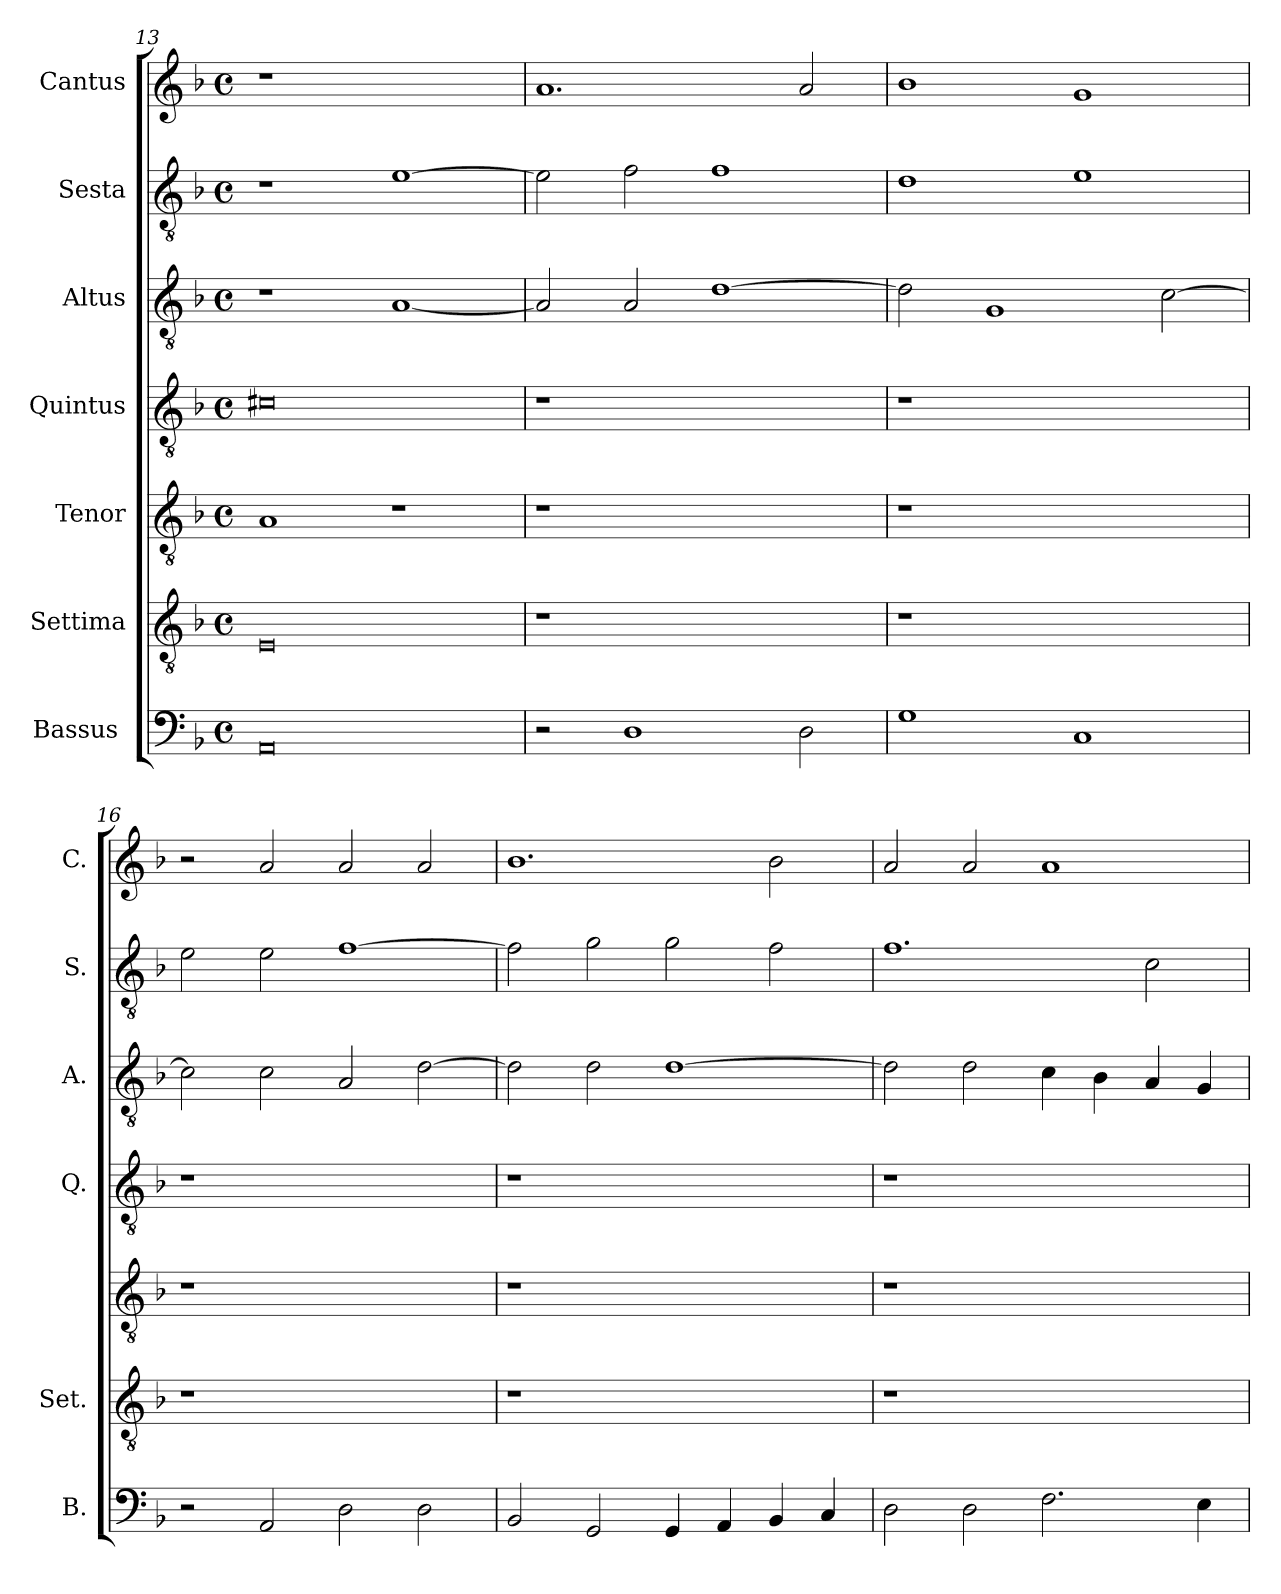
**kern	**kern	**kern	**kern	**kern	**kern	**kern
*part7	*part6	*part5	*part4	*part3	*part2	*part1
*staff7	*staff6	*staff5	*staff4	*staff3	*staff2	*staff1
*I"Bassus 	*I"Settima	*I"Tenor	*I"Quintus	*I"Altus	*I"Sesta	*I"Cantus
*I'B.	*I'Set.	*	*I'Q.	*I'A.	*I'S.	*I'C.
*clefF4	*clefGv2	*clefGv2	*clefGv2	*clefGv2	*clefGv2	*clefG2
*k[b-]	*k[b-]	*k[b-]	*k[b-]	*k[b-]	*k[b-]	*k[b-]
*F:	*F:	*F:	*F:	*F:	*F:	*F:
*M4/4	*M4/4	*M4/4	*M4/4	*M4/4	*M4/4	*M4/4
*met(c)	*met(c)	*met(c)	*met(c)	*met(c)	*met(c)	*met(c)
=13	=13	=13	=13	=13	=13	=13
0AA	0E	1A	0c#X	1r	1r	1r
.	.	1r	.	[1A	[1e	1ryy
=14	=14	=14	=14	=14	=14	=14
2r	1r	1r	1r	2A/]	2e\]	1.a
1D	.	.	.	2A/	2f\	.
.	1ryy	1ryy	1ryy	[1d	1f	.
2D\	.	.	.	.	.	2a/
=15	=15	=15	=15	=15	=15	=15
1G	1r	1r	1r	2d\]	1d	1b-
.	.	.	.	1G	.	.
1C	1ryy	1ryy	1ryy	.	1e	1g
.	.	.	.	[2c\	.	.
!!LO:PB:g=z
=16	=16	=16	=16	=16	=16	=16
2r	1r	1r	1r	2c\]	2e\	2r
2AA/	.	.	.	2c\	2e\	2a/
2D\	1ryy	1ryy	1ryy	2A/	[1f	2a/
2D\	.	.	.	[2d\	.	2a/
=17	=17	=17	=17	=17	=17	=17
2BB-/	1r	1r	1r	2d\]	2f\]	1.b-
2GG/	.	.	.	2d\	2g\	.
4GG/	1ryy	1ryy	1ryy	[1d	2g\	.
4AA/	.	.	.	.	.	.
4BB-/	.	.	.	.	2f\	2b-\
4C/	.	.	.	.	.	.
=18	=18	=18	=18	=18	=18	=18
2D\	1r	1r	1r	2d\]	1.f	2a/
2D\	.	.	.	2d\	.	2a/
2.F\	1ryy	1ryy	1ryy	4c\	.	1a
.	.	.	.	4B-\	.	.
.	.	.	.	4A/	2c\	.
4E\	.	.	.	4G/	.	.
=	=	=	=	=	=	=
*-	*-	*-	*-	*-	*-	*-
